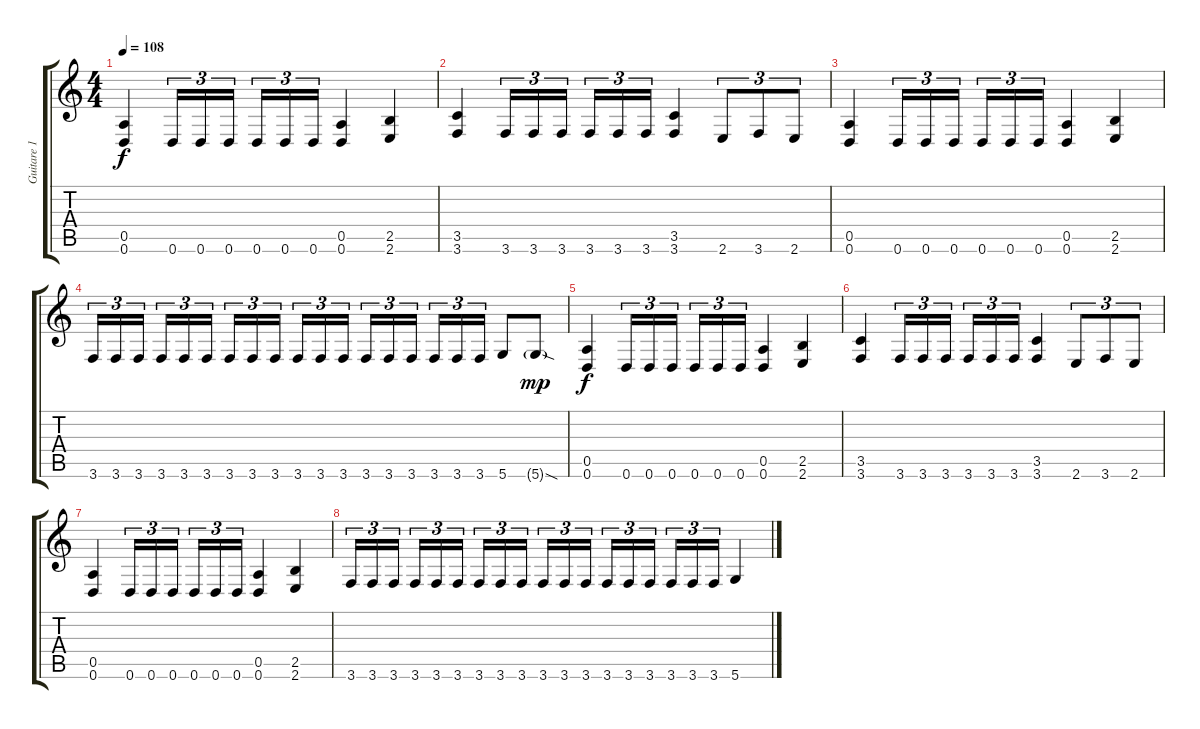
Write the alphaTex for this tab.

\track ("Guitare 1" "Guitare 1") {instrument distortionguitar}
\staff {score tabs}
\tuning (E4 B3 G3 D3 A2 D2) {hide}
\ts (4 4)
\tempo 108
\clef g2
\ks c
(0.5 0.6).4{dy f} 0.6.16{tu (3 2)} 0.6.16{tu (3 2)} 0.6.16{tu (3 2) beam splitsecondary} 0.6.16{tu (3 2)} 0.6.16{tu (3 2)} 0.6.16{tu (3 2)} (0.5 0.6).4 (2.5 2.6).4 |
(3.5 3.6).4 3.6.16{tu (3 2)} 3.6.16{tu (3 2)} 3.6.16{tu (3 2) beam splitsecondary} 3.6.16{tu (3 2)} 3.6.16{tu (3 2)} 3.6.16{tu (3 2)} (3.5 3.6).4 2.6.8{tu (3 2)} 3.6.8{tu (3 2)} 2.6.8{tu (3 2)} |
(0.5 0.6).4 0.6.16{tu (3 2)} 0.6.16{tu (3 2)} 0.6.16{tu (3 2) beam splitsecondary} 0.6.16{tu (3 2)} 0.6.16{tu (3 2)} 0.6.16{tu (3 2)} (0.5 0.6).4 (2.5 2.6).4 |
3.6.16{tu (3 2)} 3.6.16{tu (3 2)} 3.6.16{tu (3 2) beam splitsecondary} 3.6.16{tu (3 2)} 3.6.16{tu (3 2)} 3.6.16{tu (3 2)} 3.6.16{tu (3 2)} 3.6.16{tu (3 2)} 3.6.16{tu (3 2) beam splitsecondary} 3.6.16{tu (3 2)} 3.6.16{tu (3 2)} 3.6.16{tu (3 2)} 3.6.16{tu (3 2)} 3.6.16{tu (3 2)} 3.6.16{tu (3 2) beam splitsecondary} 3.6.16{tu (3 2)} 3.6.16{tu (3 2)} 3.6.16{tu (3 2)} 5.6.8 5.6{sod g}.8{dy mp} |
(0.5 0.6).4{dy f} 0.6.16{tu (3 2)} 0.6.16{tu (3 2)} 0.6.16{tu (3 2) beam splitsecondary} 0.6.16{tu (3 2)} 0.6.16{tu (3 2)} 0.6.16{tu (3 2)} (0.5 0.6).4 (2.5 2.6).4 |
(3.5 3.6).4 3.6.16{tu (3 2)} 3.6.16{tu (3 2)} 3.6.16{tu (3 2) beam splitsecondary} 3.6.16{tu (3 2)} 3.6.16{tu (3 2)} 3.6.16{tu (3 2)} (3.5 3.6).4 2.6.8{tu (3 2)} 3.6.8{tu (3 2)} 2.6.8{tu (3 2)} |
(0.5 0.6).4 0.6.16{tu (3 2)} 0.6.16{tu (3 2)} 0.6.16{tu (3 2) beam splitsecondary} 0.6.16{tu (3 2)} 0.6.16{tu (3 2)} 0.6.16{tu (3 2)} (0.5 0.6).4 (2.5 2.6).4 |
3.6.16{tu (3 2)} 3.6.16{tu (3 2)} 3.6.16{tu (3 2) beam splitsecondary} 3.6.16{tu (3 2)} 3.6.16{tu (3 2)} 3.6.16{tu (3 2)} 3.6.16{tu (3 2)} 3.6.16{tu (3 2)} 3.6.16{tu (3 2) beam splitsecondary} 3.6.16{tu (3 2)} 3.6.16{tu (3 2)} 3.6.16{tu (3 2)} 3.6.16{tu (3 2)} 3.6.16{tu (3 2)} 3.6.16{tu (3 2) beam splitsecondary} 3.6.16{tu (3 2)} 3.6.16{tu (3 2)} 3.6.16{tu (3 2)} 5.6.4
